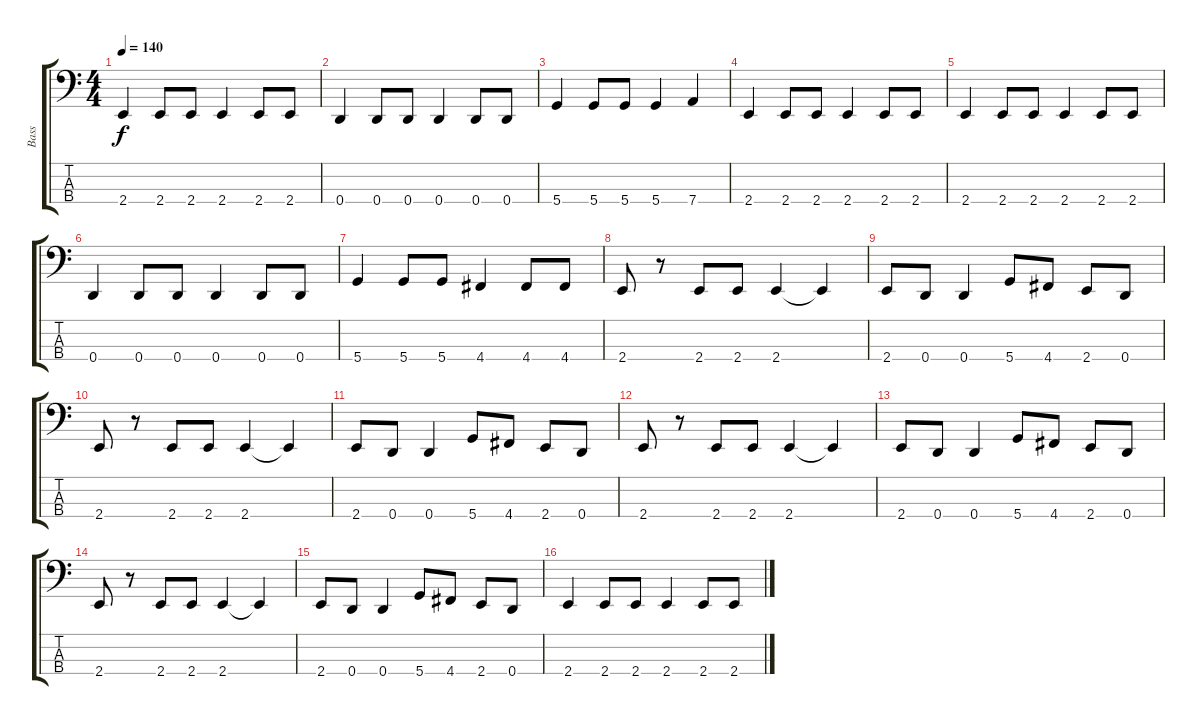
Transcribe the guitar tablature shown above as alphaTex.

\track ("Bass" "Bass") {instrument electricbassfinger}
\staff {score tabs}
\tuning (G2 D2 A1 D1) {hide}
\ts (4 4)
\tempo 140
\clef f4
\ks c
2.4.4{dy f} 2.4.8 2.4.8 2.4.4 2.4.8 2.4.8 |
0.4.4 0.4.8 0.4.8 0.4.4 0.4.8 0.4.8 |
5.4.4 5.4.8 5.4.8 5.4.4 7.4.4 |
2.4.4 2.4.8 2.4.8 2.4.4 2.4.8 2.4.8 |
2.4.4 2.4.8 2.4.8 2.4.4 2.4.8 2.4.8 |
0.4.4 0.4.8 0.4.8 0.4.4 0.4.8 0.4.8 |
5.4.4 5.4.8 5.4.8 4.4.4 4.4.8 4.4.8 |
2.4.8 r.8 2.4.8 2.4.8 2.4.4 2.4{t}.4 |
2.4.8 0.4.8 0.4.4 5.4.8 4.4.8 2.4.8 0.4.8 |
2.4.8 r.8 2.4.8 2.4.8 2.4.4 2.4{t}.4 |
2.4.8 0.4.8 0.4.4 5.4.8 4.4.8 2.4.8 0.4.8 |
2.4.8 r.8 2.4.8 2.4.8 2.4.4 2.4{t}.4 |
2.4.8 0.4.8 0.4.4 5.4.8 4.4.8 2.4.8 0.4.8 |
2.4.8 r.8 2.4.8 2.4.8 2.4.4 2.4{t}.4 |
2.4.8 0.4.8 0.4.4 5.4.8 4.4.8 2.4.8 0.4.8 |
2.4.4 2.4.8 2.4.8 2.4.4 2.4.8 2.4.8
